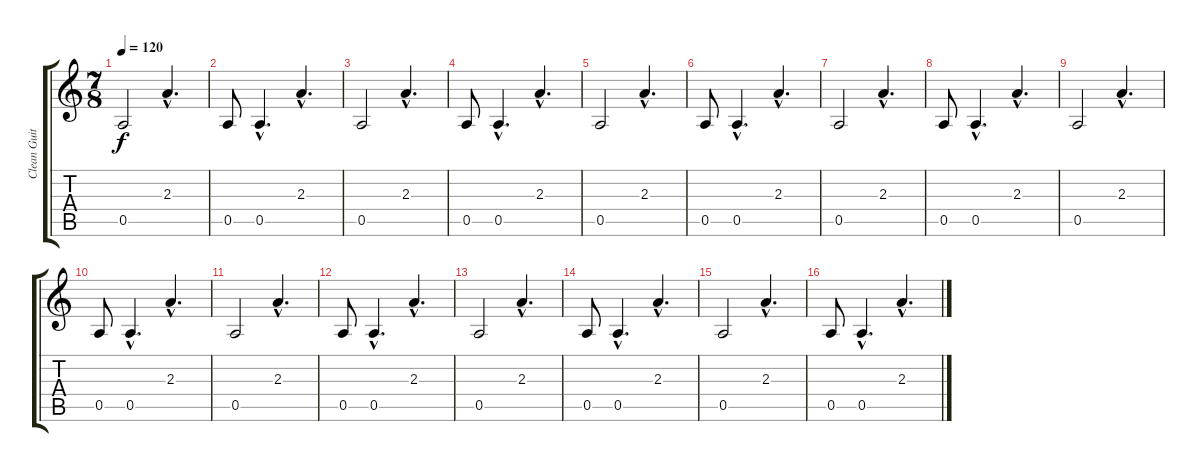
\track ("Clean Guitar" "Clean Guit") {instrument electricguitarjazz}
\staff {score tabs}
\tuning (E4 B3 G3 D3 A2 E2) {hide}
\ts (7 8)
\tempo 120
\clef g2
\ks c
0.5.2{dy f} 2.3{hac}.4{d} |
0.5.8 0.5{hac}.4{d} 2.3{hac}.4{d} |
0.5.2 2.3{hac}.4{d} |
0.5.8 0.5{hac}.4{d} 2.3{hac}.4{d} |
0.5.2 2.3{hac}.4{d} |
0.5.8 0.5{hac}.4{d} 2.3{hac}.4{d} |
0.5.2 2.3{hac}.4{d} |
0.5.8 0.5{hac}.4{d} 2.3{hac}.4{d} |
0.5.2 2.3{hac}.4{d} |
0.5.8 0.5{hac}.4{d} 2.3{hac}.4{d} |
0.5.2 2.3{hac}.4{d} |
0.5.8 0.5{hac}.4{d} 2.3{hac}.4{d} |
0.5.2 2.3{hac}.4{d} |
0.5.8 0.5{hac}.4{d} 2.3{hac}.4{d} |
0.5.2 2.3{hac}.4{d} |
0.5.8 0.5{hac}.4{d} 2.3{hac}.4{d}
